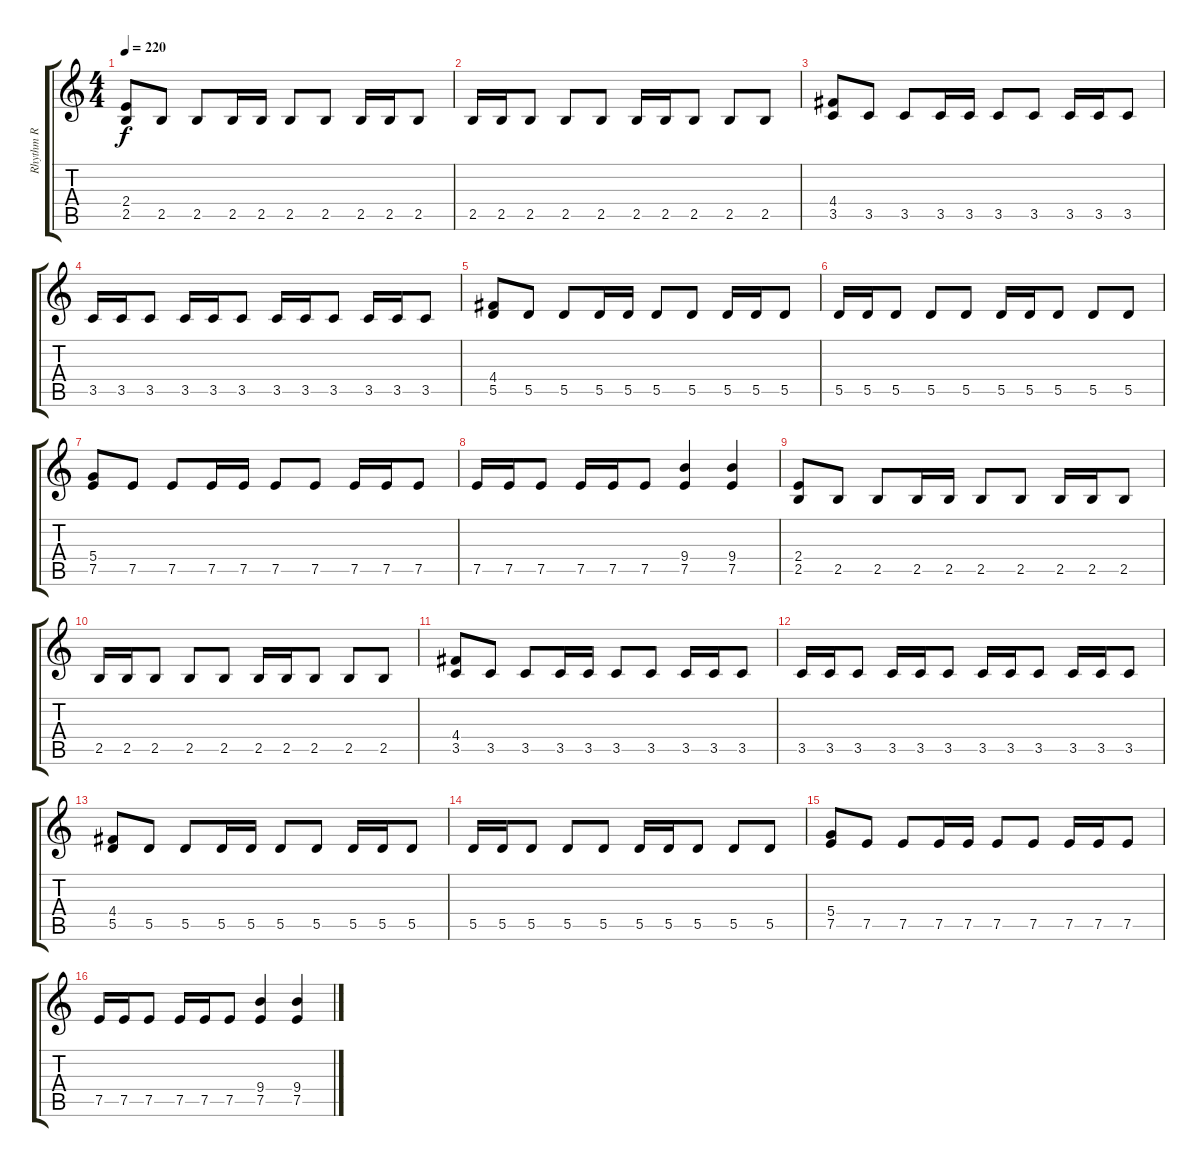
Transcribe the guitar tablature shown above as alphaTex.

\track ("Rhythm R" "Rhythm R") {instrument distortionguitar}
\staff {score tabs}
\tuning (E4 B3 G3 D3 A2 E2) {hide}
\ts (4 4)
\tempo 220
\clef g2
\ks c
(2.4 2.5).8{dy f volume 13} 2.5.8 2.5.8 2.5.16 2.5.16 2.5.8 2.5.8 2.5.16 2.5.16 2.5.8 |
2.5.16 2.5.16 2.5.8 2.5.8 2.5.8 2.5.16 2.5.16 2.5.8 2.5.8 2.5.8 |
(4.4 3.5).8 3.5.8 3.5.8 3.5.16 3.5.16 3.5.8 3.5.8 3.5.16 3.5.16 3.5.8 |
3.5.16 3.5.16 3.5.8 3.5.16 3.5.16 3.5.8 3.5.16 3.5.16 3.5.8 3.5.16 3.5.16 3.5.8 |
(4.4 5.5).8 5.5.8 5.5.8 5.5.16 5.5.16 5.5.8 5.5.8 5.5.16 5.5.16 5.5.8 |
5.5.16 5.5.16 5.5.8 5.5.8 5.5.8 5.5.16 5.5.16 5.5.8 5.5.8 5.5.8 |
(5.4 7.5).8 7.5.8 7.5.8 7.5.16 7.5.16 7.5.8 7.5.8 7.5.16 7.5.16 7.5.8 |
7.5.16 7.5.16 7.5.8 7.5.16 7.5.16 7.5.8 (9.4 7.5).4 (9.4 7.5).4 |
(2.4 2.5).8 2.5.8 2.5.8 2.5.16 2.5.16 2.5.8 2.5.8 2.5.16 2.5.16 2.5.8 |
2.5.16 2.5.16 2.5.8 2.5.8 2.5.8 2.5.16 2.5.16 2.5.8 2.5.8 2.5.8 |
(4.4 3.5).8 3.5.8 3.5.8 3.5.16 3.5.16 3.5.8 3.5.8 3.5.16 3.5.16 3.5.8 |
3.5.16 3.5.16 3.5.8 3.5.16 3.5.16 3.5.8 3.5.16 3.5.16 3.5.8 3.5.16 3.5.16 3.5.8 |
(4.4 5.5).8 5.5.8 5.5.8 5.5.16 5.5.16 5.5.8 5.5.8 5.5.16 5.5.16 5.5.8 |
5.5.16 5.5.16 5.5.8 5.5.8 5.5.8 5.5.16 5.5.16 5.5.8 5.5.8 5.5.8 |
(5.4 7.5).8 7.5.8 7.5.8 7.5.16 7.5.16 7.5.8 7.5.8 7.5.16 7.5.16 7.5.8 |
7.5.16 7.5.16 7.5.8 7.5.16 7.5.16 7.5.8 (9.4 7.5).4 (9.4 7.5).4
